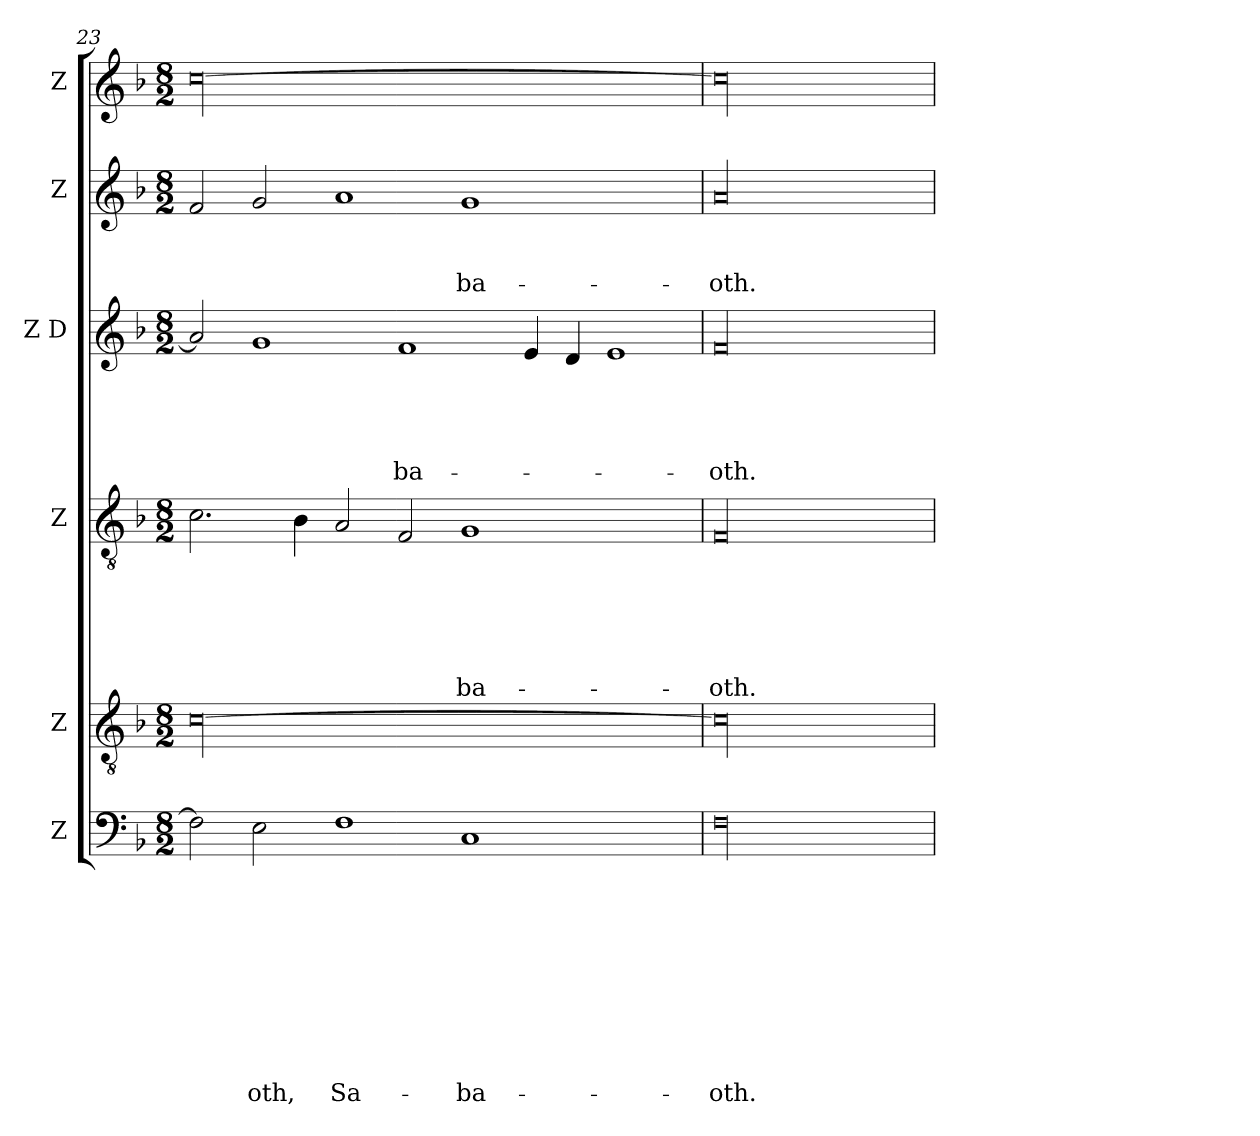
**kern	**text	**text	**text	**text	**text	**text	**text	**text	**text	**text	**kern	**text	**kern	**text	**text	**text	**text	**text	**text	**kern	**text	**text	**text	**text	**text	**kern	**text	**text	**text	**kern
*part6	*part6	*part6	*part6	*part6	*part6	*part6	*part6	*part6	*part6	*part6	*part5	*part5	*part4	*part4	*part4	*part4	*part4	*part4	*part4	*part3	*part3	*part3	*part3	*part3	*part3	*part2	*part2	*part2	*part2	*part1
*staff6	*staff6	*staff6	*staff6	*staff6	*staff6	*staff6	*staff6	*staff6	*staff6	*staff6	*staff5	*staff5	*staff4	*staff4	*staff4	*staff4	*staff4	*staff4	*staff4	*staff3	*staff3	*staff3	*staff3	*staff3	*staff3	*staff2	*staff2	*staff2	*staff2	*staff1
*I"Z	*	*	*	*	*	*	*	*	*	*	*I"Z	*	*I"Z	*	*	*	*	*	*	*I"Z D	*	*	*	*	*	*I"Z	*	*	*	*I"Z
*clefF4	*	*	*	*	*	*	*	*	*	*	*clefGv2	*	*clefGv2	*	*	*	*	*	*	*clefG2	*	*	*	*	*	*clefG2	*	*	*	*clefG2
*k[b-]	*	*	*	*	*	*	*	*	*	*	*k[b-]	*	*k[b-]	*	*	*	*	*	*	*k[b-]	*	*	*	*	*	*k[b-]	*	*	*	*k[b-]
*F:	*	*	*	*	*	*	*	*	*	*	*F:	*	*F:	*	*	*	*	*	*	*F:	*	*	*	*	*	*F:	*	*	*	*F:
*M8/2	*	*	*	*	*	*	*	*	*	*	*M8/2	*	*M8/2	*	*	*	*	*	*	*M8/2	*	*	*	*	*	*M8/2	*	*	*	*M8/2
=23	=23	=23	=23	=23	=23	=23	=23	=23	=23	=23	=23	=23	=23	=23	=23	=23	=23	=23	=23	=23	=23	=23	=23	=23	=23	=23	=23	=23	=23	=23
2F\]	.	.	.	.	.	.	.	.	.	.	[>00c	.	2.c\	.	.	.	.	.	.	2a/]	.	.	.	.	.	2f/	.	.	.	[>00cc
!	!	!	!	!	!	!	!	!	!	!LO:LY:b	!	!	!	!	!	!	!	!	!	!	!	!	!	!	!	!	!	!	!	!
2E\	.	.	.	.	.	.	.	.	.	-oth,	.	.	.	.	.	.	.	.	.	1g	.	.	.	.	.	2g/	.	.	.	.
.	.	.	.	.	.	.	.	.	.	.	.	.	4B-\	.	.	.	.	.	.	.	.	.	.	.	.	.	.	.	.	.
!	!	!	!	!	!	!	!	!	!	!LO:LY:b	!	!	!	!	!	!	!	!	!	!	!	!	!	!	!	!	!	!	!	!
1F	.	.	.	.	.	.	.	.	.	Sa-	.	.	2A/	.	.	.	.	.	.	.	.	.	.	.	.	1a	.	.	.	.
!	!	!	!	!	!	!	!	!	!	!	!	!	!	!	!	!	!	!	!	!	!	!	!	!	!LO:LY:b	!	!	!	!	!
.	.	.	.	.	.	.	.	.	.	.	.	.	2F/	.	.	.	.	.	.	1f	.	.	.	.	-ba-	.	.	.	.	.
!	!	!	!	!	!	!	!	!	!	!LO:LY:b:rj	!	!	!	!	!	!	!	!	!LO:LY:b	!	!	!	!	!	!	!	!	!	!LO:LY:b	!
1C	.	.	.	.	.	.	.	.	.	-ba-	.	.	1G	.	.	.	.	.	-ba-	.	.	.	.	.	.	1g	.	.	-ba-	.
.	.	.	.	.	.	.	.	.	.	.	.	.	.	.	.	.	.	.	.	4e/	.	.	.	.	.	.	.	.	.	.
.	.	.	.	.	.	.	.	.	.	.	.	.	.	.	.	.	.	.	.	4d/	.	.	.	.	.	.	.	.	.	.
1ryy	.	.	.	.	.	.	.	.	.	.	.	.	1ryy	.	.	.	.	.	.	1e	.	.	.	.	.	1ryy	.	.	.	.
=24	=24	=24	=24	=24	=24	=24	=24	=24	=24	=24	=24	=24	=24	=24	=24	=24	=24	=24	=24	=24	=24	=24	=24	=24	=24	=24	=24	=24	=24	=24
!	!	!	!	!	!	!	!	!	!	!LO:LY:b	!	!	!	!	!	!	!	!	!LO:LY:b	!	!	!	!	!	!LO:LY:b	!	!	!	!LO:LY:b	!
00F	.	.	.	.	.	.	.	.	.	-oth.	00c]	.	00F	.	.	.	.	.	-oth.	00f	.	.	.	.	-oth.	00a	.	.	-oth.	00cc]
=	=	=	=	=	=	=	=	=	=	=	=	=	=	=	=	=	=	=	=	=	=	=	=	=	=	=	=	=	=	=
*-	*-	*-	*-	*-	*-	*-	*-	*-	*-	*-	*-	*-	*-	*-	*-	*-	*-	*-	*-	*-	*-	*-	*-	*-	*-	*-	*-	*-	*-	*-
